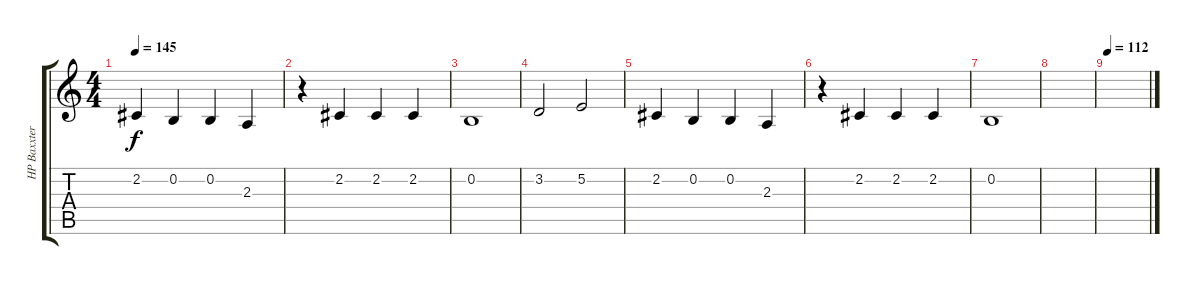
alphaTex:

\track ("HP Baxxter (vocals)" "HP Baxxter") {instrument lead6voice}
\staff {score tabs}
\tuning (E4 B3 G3 D3 A2 E2) {hide}
\ts (4 4)
\tempo 145
\clef g2
\ks c
2.2.4{dy f} 0.2.4 0.2.4 2.3.4 |
r.4 2.2.4 2.2.4 2.2.4 |
0.2.1 |
3.2.2 5.2.2 |
2.2.4 0.2.4 0.2.4 2.3.4 |
r.4{volume 12} 2.2.4 2.2.4 2.2.4 |
0.2.1 |
|
\tempo 112
